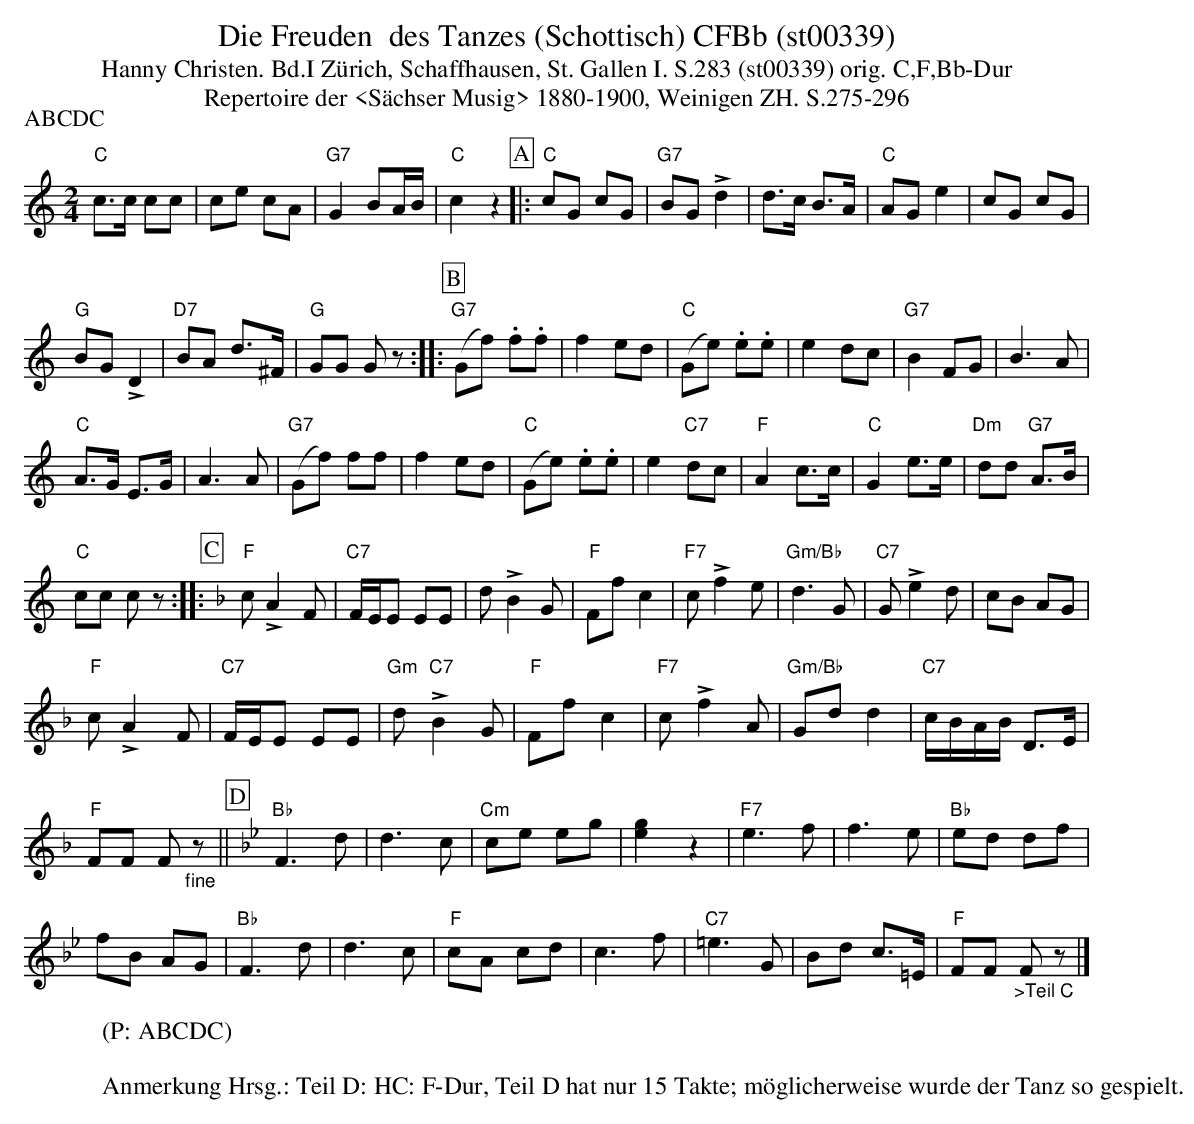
X:1
T: Die Freuden  des Tanzes (Schottisch) CFBb (st00339)
T:Hanny Christen. Bd.I Zürich, Schaffhausen, St. Gallen I. S.283 (st00339) orig. C,F,Bb-Dur
T: Repertoire der <S\"achser Musig> 1880-1900, Weinigen ZH. S.275-296
P:ABCDC
M:2/4
L:1/8
K:C major
"C"c>c cc | ce cA | "G7"G2 BA/B/ | "C"c2z2[P:A] |: "C"cG cG | "G7"BG !>!d2 | d>c B>A | "C"AG e2 | cG cG |
"G"BG !>!D2 | "D7"BA d>^F | "G"GG Gz :: [P:B] "G7"(Gf) .f.f | f2ed | "C"(Ge) .e.e | e2 dc | "G7"B2FG | B3A |
"C"A>G E>G | A3A | "G7"(Gf) ff | f2 ed | "C"(Ge) .e.e | e2"C7"dc | "F"A2 c>c | "C"G2e>e | "Dm"dd "G7"A>B |
"C"cc cz :: [P:C] [K:F] "F"c!>!A2F | "C7"F/E/E EE | d!>!B2 G | "F"Ffc2 | "F7"c!>!f2e | "Gm/Bb"d3G | "C7"G!>!e2d | cB AG |
"F"c!>!A2F | "C7"F/E/E EE | "Gm"d"C7"!>!B2G | "F"Ffc2 | "F7"c!>!f2A | "Gm/Bb"Gdd2 | "C7"c/B/A/B/ D>E |
"F"FF F"_fine"z || [P:D] [K:Bb] "Bb"F3d | d3c | "Cm"ce eg | [eg]2z2 | "F7"e3f | f3e | "Bb"ed df |
fB AG | "Bb"F3d | d3c | "F"cA cd | c3f | "C7"=e3G | Bd c>=E | "F"FF "_>Teil C"Fz |]
W:(P: ABCDC)
W:
W: Anmerkung Hrsg.: Teil D: HC: F-Dur, Teil D hat nur 15 Takte; m\"oglicherweise wurde der Tanz so gespielt.
